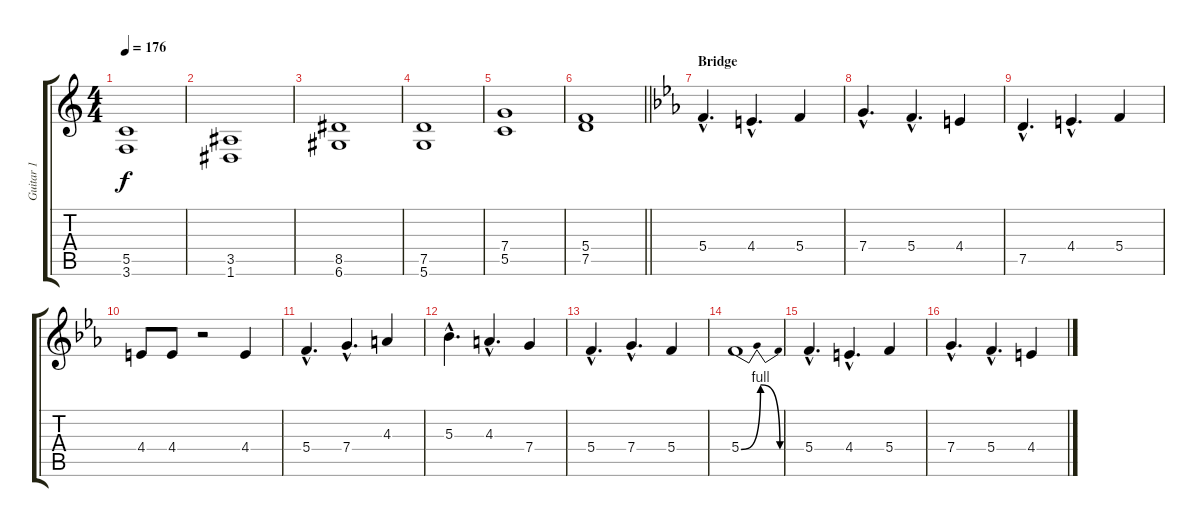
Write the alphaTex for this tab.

\track ("Guitar 1" "Guitar 1") {instrument distortionguitar}
\staff {score tabs}
\tuning (D4 A3 F3 C3 G2 D2) {hide}
\ts (4 4)
\tempo 176
\clef g2
\ks c
(5.5 3.6).1{dy f} |
(3.5 1.6).1 |
(8.5 6.6).1 |
(7.5 5.6).1 |
(7.4 5.5).1 |
\barLineRight lightlight
(5.4 7.5).1 |
\section ("" "Bridge")
\ks eb
5.4{hac}.4{d} 4.4{hac}.4{d} 5.4.4 |
7.4{hac}.4{d} 5.4{hac}.4{d} 4.4.4 |
7.5{hac}.4{d} 4.4{hac}.4{d} 5.4.4 |
4.4.8 4.4.8 r.2 4.4.4 |
5.4{hac}.4{d} 7.4{hac}.4{d} 4.3.4 |
5.3{hac}.4{d} 4.3{hac}.4{d} 7.4.4 |
5.4{hac}.4{d} 7.4{hac}.4{d} 5.4.4 |
5.4{be (bendrelease 0 0 15 4 45 4 60 0)}.1 |
5.4{hac}.4{d} 4.4{hac}.4{d} 5.4.4 |
7.4{hac}.4{d} 5.4{hac}.4{d} 4.4.4
